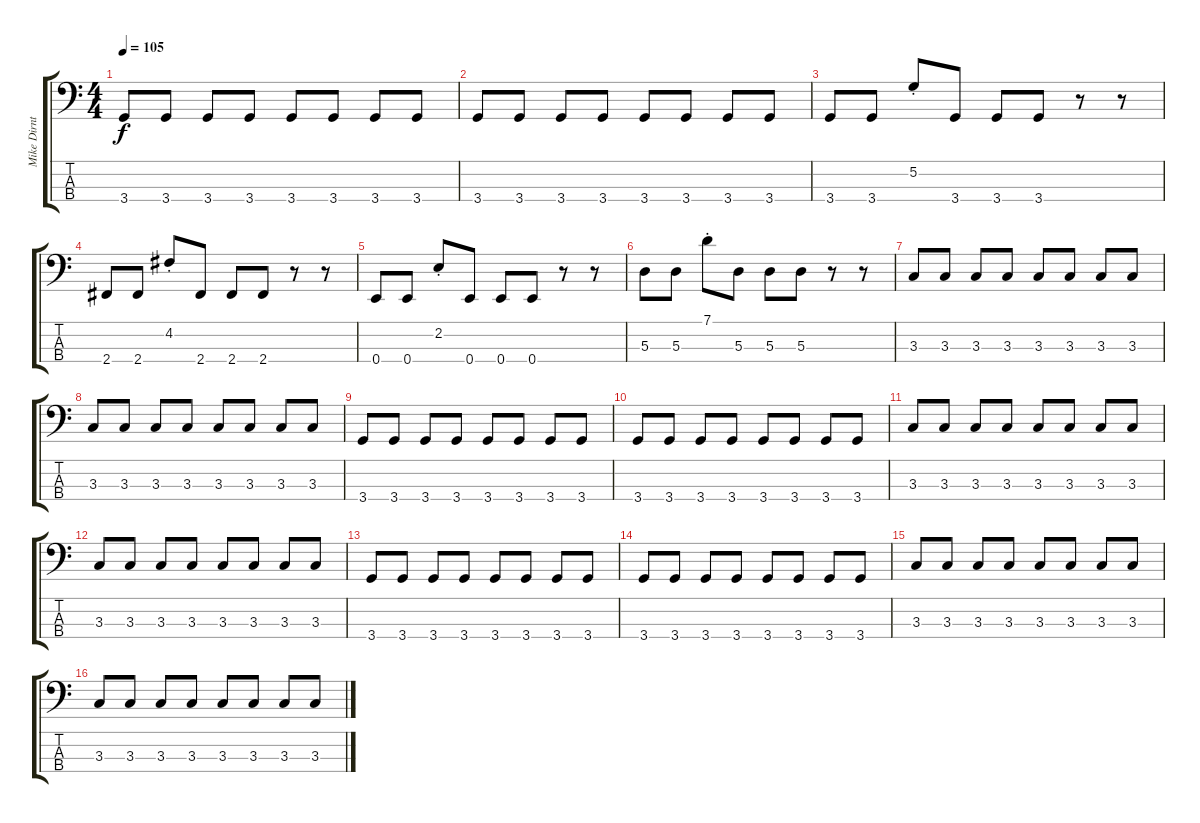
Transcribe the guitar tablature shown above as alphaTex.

\track ("Mike Dirnt" "Mike Dirnt") {instrument electricbassfinger}
\staff {score tabs}
\tuning (G2 D2 A1 E1) {hide}
\ts (4 4)
\tempo 105
\clef f4
\ks c
3.4.8{dy f} 3.4.8 3.4.8 3.4.8 3.4.8 3.4.8 3.4.8 3.4.8 |
3.4.8 3.4.8 3.4.8 3.4.8 3.4.8 3.4.8 3.4.8 3.4.8 |
3.4.8 3.4.8 5.2{st}.8 3.4.8 3.4.8 3.4.8 r.8 r.8 |
2.4.8 2.4.8 4.2{st}.8 2.4.8 2.4.8 2.4.8 r.8 r.8 |
0.4.8 0.4.8 2.2{st}.8 0.4.8 0.4.8 0.4.8 r.8 r.8 |
5.3.8 5.3.8 7.1{st}.8 5.3.8 5.3.8 5.3.8 r.8 r.8 |
3.3.8 3.3.8 3.3.8 3.3.8 3.3.8 3.3.8 3.3.8 3.3.8 |
3.3.8 3.3.8 3.3.8 3.3.8 3.3.8 3.3.8 3.3.8 3.3.8 |
3.4.8 3.4.8 3.4.8 3.4.8 3.4.8 3.4.8 3.4.8 3.4.8 |
3.4.8 3.4.8 3.4.8 3.4.8 3.4.8 3.4.8 3.4.8 3.4.8 |
3.3.8 3.3.8 3.3.8 3.3.8 3.3.8 3.3.8 3.3.8 3.3.8 |
3.3.8 3.3.8 3.3.8 3.3.8 3.3.8 3.3.8 3.3.8 3.3.8 |
3.4.8 3.4.8 3.4.8 3.4.8 3.4.8 3.4.8 3.4.8 3.4.8 |
3.4.8 3.4.8 3.4.8 3.4.8 3.4.8 3.4.8 3.4.8 3.4.8 |
3.3.8 3.3.8 3.3.8 3.3.8 3.3.8 3.3.8 3.3.8 3.3.8 |
3.3.8 3.3.8 3.3.8 3.3.8 3.3.8 3.3.8 3.3.8 3.3.8
